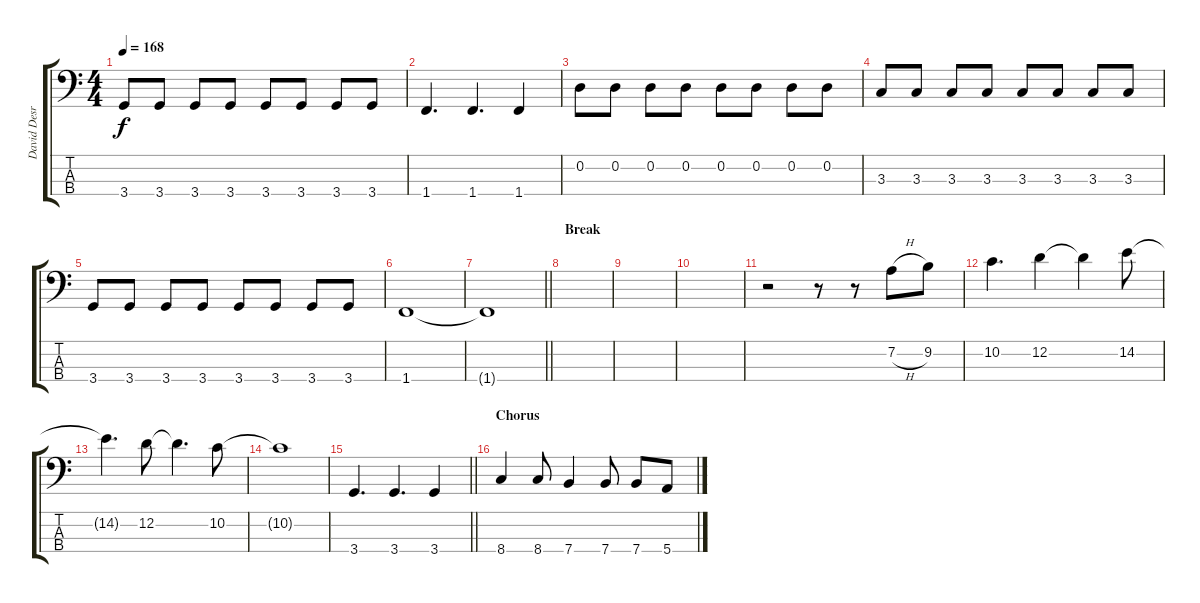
\track ("David Desrosier" "David Desr") {instrument electricbassfinger}
\staff {score tabs}
\tuning (G2 D2 A1 E1) {hide}
\ts (4 4)
\tempo 168
\clef f4
\ks c
3.4.8{dy f} 3.4.8 3.4.8 3.4.8 3.4.8 3.4.8 3.4.8 3.4.8 |
1.4.4{d} 1.4.4{d} 1.4.4 |
0.2.8 0.2.8 0.2.8 0.2.8 0.2.8 0.2.8 0.2.8 0.2.8 |
3.3.8 3.3.8 3.3.8 3.3.8 3.3.8 3.3.8 3.3.8 3.3.8 |
3.4.8 3.4.8 3.4.8 3.4.8 3.4.8 3.4.8 3.4.8 3.4.8 |
1.4.1 |
\barLineRight lightlight
1.4{t}.1 |
\section ("" "Break")
|
|
|
r.2 r.8 r.8 7.2{h}.8 9.2.8 |
10.2.4{d} 12.2.4 12.2{t}.4 14.2.8 |
14.2{t}.4{d} 12.2.8 12.2{t}.4{d} 10.2.8 |
10.2{t}.1 |
\barLineRight lightlight
3.4.4{d} 3.4.4{d} 3.4.4 |
\section ("" "Chorus")
8.4.4 8.4.8 7.4.4 7.4.8 7.4.8 5.4.8
